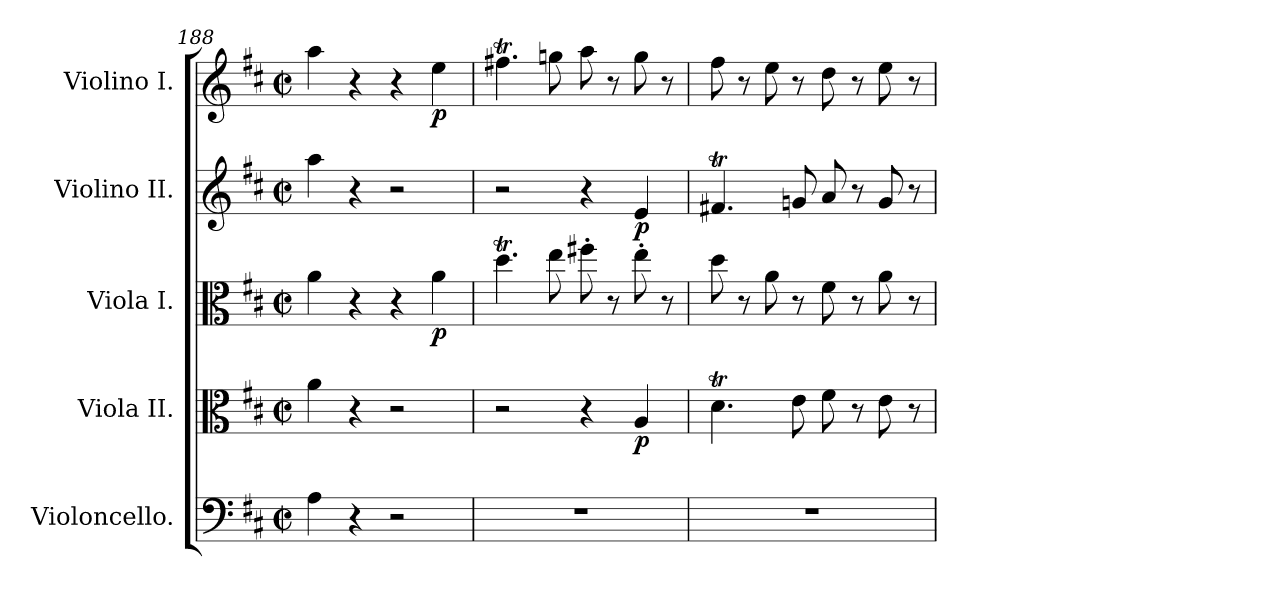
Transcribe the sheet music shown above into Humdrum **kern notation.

**kern	**kern	**dynam	**kern	**dynam	**kern	**dynam	**kern	**dynam
*part5	*part4	*part4	*part3	*part3	*part2	*part2	*part1	*part1
*staff5	*staff4	*staff4	*staff3	*staff3	*staff2	*staff2	*staff1	*staff1
*I"Violoncello.	*I"Viola II.	*	*I"Viola I.	*	*I"Violino II.	*	*I"Violino I.	*
*I'Vc	*I'Vla	*	*I'Vla	*	*I'Vln	*	*I'Vln	*
*clefF4	*clefC3	*	*clefC3	*	*clefG2	*	*clefG2	*
*k[f#c#]	*k[f#c#]	*	*k[f#c#]	*	*k[f#c#]	*	*k[f#c#]	*
*M2/2	*M2/2	*	*M2/2	*	*M2/2	*	*M2/2	*
*met(c|)	*met(c|)	*	*met(c|)	*	*met(c|)	*	*met(c|)	*
=188	=188	=188	=188	=188	=188	=188	=188	=188
4A\	4a\	.	4a\	.	4aa\	.	4aa\	.
4r	4r	.	4r	.	4r	.	4r	.
2r	2r	.	4r	.	2r	.	4r	.
!	!	!	!	!LO:DY:b	!	!	!	!LO:DY:b
.	.	.	4a\	p	.	.	4ee\	p
=189	=189	=189	=189	=189	=189	=189	=189	=189
1r	2r	.	4.ddT\	.	2r	.	4.ff#Xt\	.
.	.	.	8ee\	.	.	.	8ggn\	.
.	4r	.	8ff#X'\	.	4r	.	8aa\	.
.	.	.	8r	.	.	.	8r	.
!	!	!LO:DY:b	!	!	!	!LO:DY:b	!	!
.	4A/	p	8ee'\	.	4e/	p	8gg\	.
.	.	.	8r	.	.	.	8r	.
!!LO:LB:g=z
=190	=190	=190	=190	=190	=190	=190	=190	=190
1r	4.dT\	.	8dd\	.	4.f#Xt/	.	8ff#\	.
.	.	.	8r	.	.	.	8r	.
.	.	.	8a\	.	.	.	8ee\	.
.	8e\	.	8r	.	8gn/	.	8r	.
.	8f#\	.	8f#\	.	8a/	.	8dd\	.
.	8r	.	8r	.	8r	.	8r	.
.	8e\	.	8a\	.	8g/	.	8ee\	.
.	8r	.	8r	.	8r	.	8r	.
=	=	=	=	=	=	=	=	=
*-	*-	*-	*-	*-	*-	*-	*-	*-
